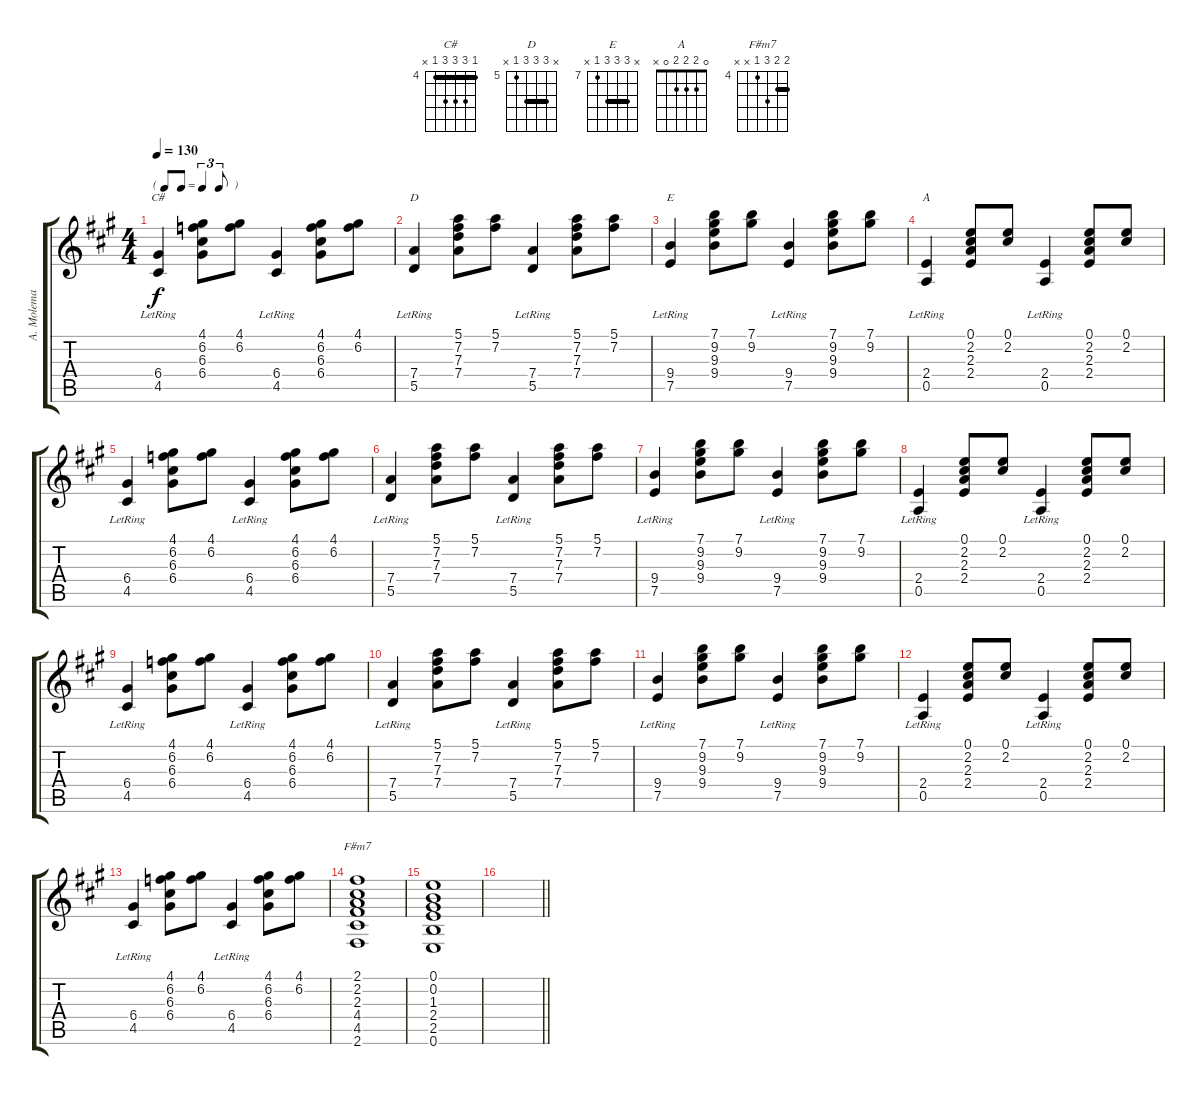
\track ("A. Molema" "A. Molema") {instrument acousticguitarsteel}
\staff {score tabs}
\tuning (E4 B3 G3 D3 A2 E2) {hide}
\chord ("C#" 4 6 6 6 4 x) {firstfret 4 barre 4}
\chord ("D" x 7 7 7 5 x) {firstfret 5 barre 7}
\chord ("E" x 9 9 9 7 x) {firstfret 7 barre 9}
\chord ("A" 0 2 2 2 0 x)
\chord ("F#m7" 5 5 6 4 x x) {firstfret 4 barre 5}
\ts (4 4)
\tf triplet8th
\tempo 130
\clef g2
\ks a
(6.4{lr} 4.5{lr}).4{ch "C#" dy f} (4.1 6.2 6.3 6.4).8 (4.1 6.2).8 (6.4{lr} 4.5{lr}).4 (4.1 6.2 6.3 6.4).8 (4.1 6.2).8 |
(7.4{lr} 5.5{lr}).4{ch "D"} (5.1 7.2 7.3 7.4).8 (5.1 7.2).8 (7.4{lr} 5.5{lr}).4 (5.1 7.2 7.3 7.4).8 (5.1 7.2).8 |
(9.4{lr} 7.5{lr}).4{ch "E"} (7.1 9.2 9.3 9.4).8 (7.1 9.2).8 (9.4{lr} 7.5{lr}).4 (7.1 9.2 9.3 9.4).8 (7.1 9.2).8 |
(2.4{lr} 0.5{lr}).4{ch "A"} (0.1 2.2 2.3 2.4).8 (0.1 2.2).8 (2.4{lr} 0.5{lr}).4 (0.1 2.2 2.3 2.4).8 (0.1 2.2).8 |
(6.4{lr} 4.5{lr}).4 (4.1 6.2 6.3 6.4).8 (4.1 6.2).8 (6.4{lr} 4.5{lr}).4 (4.1 6.2 6.3 6.4).8 (4.1 6.2).8 |
(7.4{lr} 5.5{lr}).4 (5.1 7.2 7.3 7.4).8 (5.1 7.2).8 (7.4{lr} 5.5{lr}).4 (5.1 7.2 7.3 7.4).8 (5.1 7.2).8 |
(9.4{lr} 7.5{lr}).4 (7.1 9.2 9.3 9.4).8 (7.1 9.2).8 (9.4{lr} 7.5{lr}).4 (7.1 9.2 9.3 9.4).8 (7.1 9.2).8 |
(2.4{lr} 0.5{lr}).4 (0.1 2.2 2.3 2.4).8 (0.1 2.2).8 (2.4{lr} 0.5{lr}).4 (0.1 2.2 2.3 2.4).8 (0.1 2.2).8 |
(6.4{lr} 4.5{lr}).4 (4.1 6.2 6.3 6.4).8 (4.1 6.2).8 (6.4{lr} 4.5{lr}).4 (4.1 6.2 6.3 6.4).8 (4.1 6.2).8 |
(7.4{lr} 5.5{lr}).4 (5.1 7.2 7.3 7.4).8 (5.1 7.2).8 (7.4{lr} 5.5{lr}).4 (5.1 7.2 7.3 7.4).8 (5.1 7.2).8 |
(9.4{lr} 7.5{lr}).4 (7.1 9.2 9.3 9.4).8 (7.1 9.2).8 (9.4{lr} 7.5{lr}).4 (7.1 9.2 9.3 9.4).8 (7.1 9.2).8 |
(2.4{lr} 0.5{lr}).4 (0.1 2.2 2.3 2.4).8 (0.1 2.2).8 (2.4{lr} 0.5{lr}).4 (0.1 2.2 2.3 2.4).8 (0.1 2.2).8 |
(6.4{lr} 4.5{lr}).4 (4.1 6.2 6.3 6.4).8 (4.1 6.2).8 (6.4{lr} 4.5{lr}).4 (4.1 6.2 6.3 6.4).8 (4.1 6.2).8 |
(2.1 2.2 2.3 4.4 4.5 2.6).1{ch "F#m7"} |
(0.1 0.2 1.3 2.4 2.5 0.6).1 |
\barLineRight lightlight
